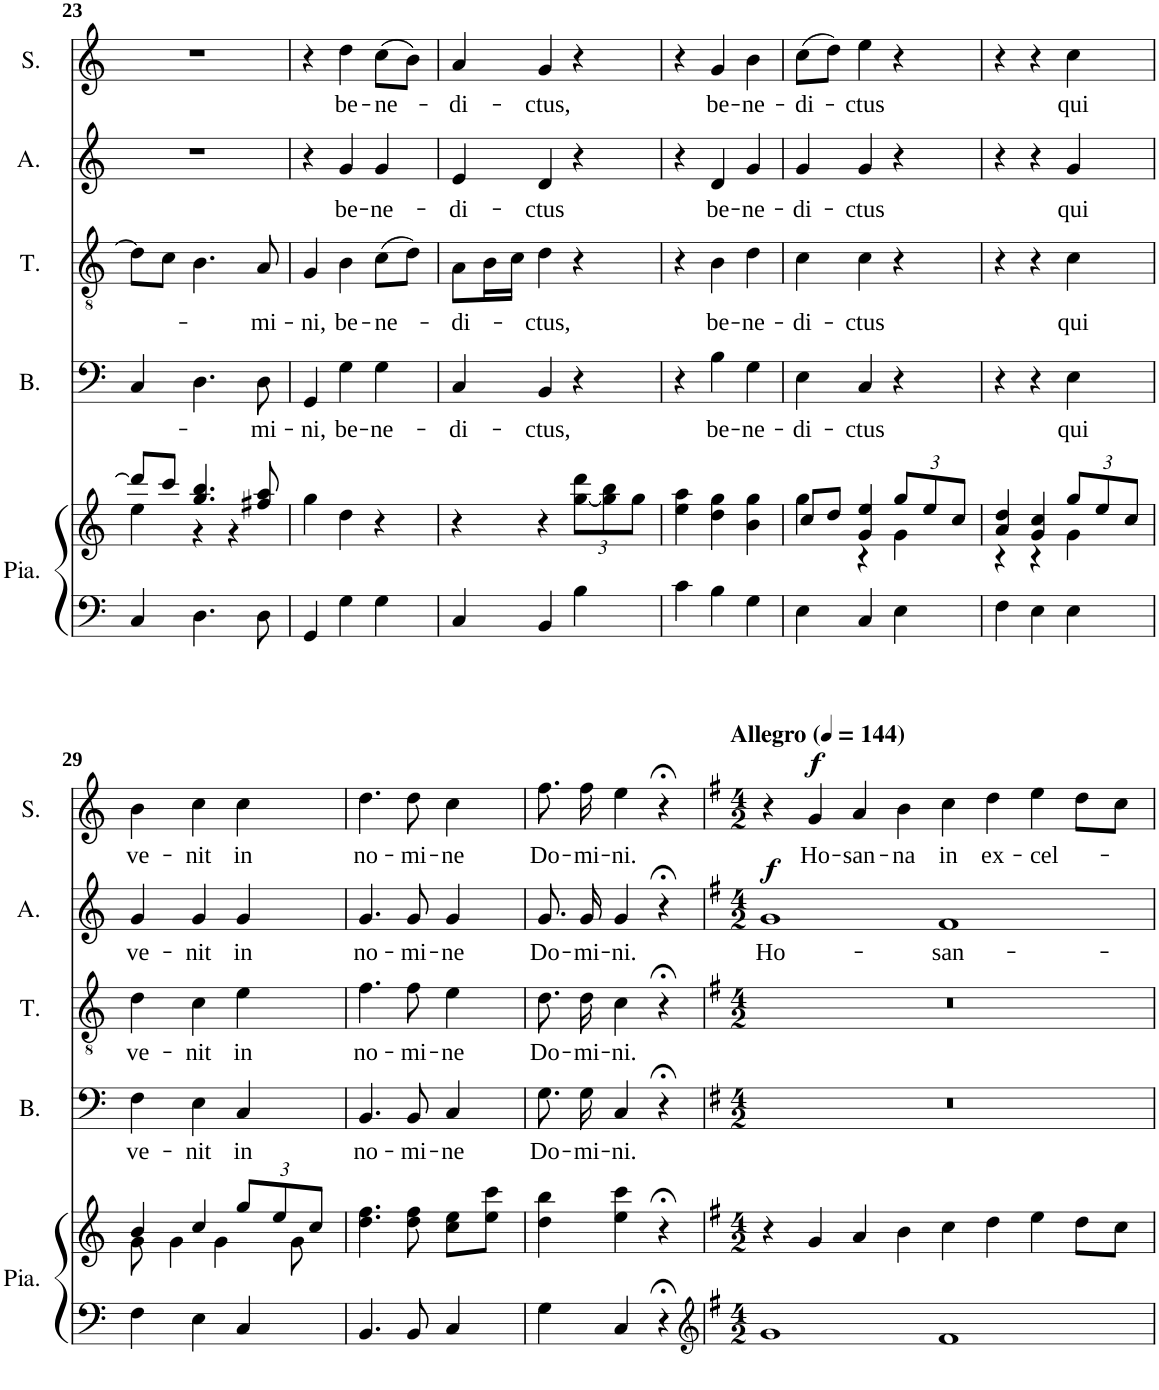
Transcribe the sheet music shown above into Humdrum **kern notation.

**kern	**kern	**kern	**text	**kern	**text	**kern	**text	**dynam	**kern	**text	**dynam
*part5	*part5	*part4	*part4	*part3	*part3	*part2	*part2	*part2	*part1	*part1	*part1
*staff6	*staff5	*staff4	*staff4	*staff3	*staff3	*staff2	*staff2	*staff2	*staff1	*staff1	*staff1
*I"Piano	*	*I"Basse	*	*I"Ténor	*	*I"Alto	*	*	*I"Soprano	*	*
*I'Pia.	*	*I'B.	*	*I'T.	*	*I'A.	*	*	*I'S.	*	*
!!LO:PB:g=z
*clefF4	*clefG2	*clefF4	*	*clefGv2	*	*clefG2	*	*	*clefG2	*	*
*k[]	*k[]	*k[]	*	*k[]	*	*k[]	*	*	*k[]	*	*
*M3/4	*M3/4	*M3/4	*	*M3/4	*	*M3/4	*	*	*M3/4	*	*
=23	=23	=23	=23	=23	=23	=23	=23	=23	=23	=23	=23
*	*^	*	*	*	*	*	*	*	*	*	*
4C/	8ddd/L]	4ee\	4C/	.	8d\L]	.	2.r	.	.	2.r	.	.
.	8ccc/J	.	.	.	8c\J	.	.	.	.	.	.	.
4.D\	4.gg/ 4.bb/	4r	4.D\	.	4.B\	.	.	.	.	.	.	.
.	.	4r	.	.	.	.	.	.	.	.	.	.
!	!	!	!	!LO:LY:b	!	!LO:LY:b	!	!	!	!	!	!
8D\	8ff#X/ 8aa/	.	8D\	-mi-	8A/	-mi-	.	.	.	.	.	.
*	*v	*v	*	*	*	*	*	*	*	*	*	*
=24	=24	=24	=24	=24	=24	=24	=24	=24	=24	=24	=24
!	!	!	!LO:LY:b	!	!LO:LY:b	!	!	!	!	!	!
4GG/	4gg\	4GG/	-ni,	4G/	-ni,	4r	.	.	4r	.	.
!	!	!	!LO:LY:b	!	!LO:LY:b	!	!LO:LY:b	!	!	!LO:LY:b	!
4G\	4dd\	4G\	be-	4B\	be-	4g/	be-	.	4dd\	be-	.
!	!	!	!LO:LY:b	!	!LO:LY:b	!	!LO:LY:b	!	!	!LO:LY:b	!
4G\	4r	4G\	-ne-	(8c\L	-ne-	4g/	-ne-	.	(8cc\L	-ne-	.
.	.	.	.	8d\J)	.	.	.	.	8b\J)	.	.
=25	=25	=25	=25	=25	=25	=25	=25	=25	=25	=25	=25
!	!	!	!LO:LY:b	!	!LO:LY:b	!	!LO:LY:b	!	!	!LO:LY:b	!
4C/	4r	4C/	-di-	8A\L	-di-	4e/	-di-	.	4a/	-di-	.
.	.	.	.	16B\L	.	.	.	.	.	.	.
.	.	.	.	16c\JJ	.	.	.	.	.	.	.
!	!	!	!LO:LY:b	!	!LO:LY:b	!	!LO:LY:b	!	!	!LO:LY:b	!
4BB/	4r	4BB/	-ctus,	4d\	-ctus,	4d/	-ctus	.	4g/	-ctus,	.
*	*Xbrackettup	*	*	*	*	*	*	*	*	*	*
4B\	[12gg\ 12ddd\L	4r	.	4r	.	4r	.	.	4r	.	.
.	12gg\] 12bb\	.	.	.	.	.	.	.	.	.	.
.	12gg\J	.	.	.	.	.	.	.	.	.	.
=26	=26	=26	=26	=26	=26	=26	=26	=26	=26	=26	=26
4c\	4ee\ 4aa\	4r	.	4r	.	4r	.	.	4r	.	.
!	!	!	!LO:LY:b	!	!LO:LY:b	!	!LO:LY:b	!	!	!LO:LY:b	!
4B\	4dd\ 4gg\	4B\	be-	4B\	be-	4d/	be-	.	4g/	be-	.
!	!	!	!LO:LY:b	!	!LO:LY:b	!	!LO:LY:b	!	!	!LO:LY:b	!
4G\	4b\ 4gg\	4G\	-ne-	4d\	-ne-	4g/	-ne-	.	4b\	-ne-	.
=27	=27	=27	=27	=27	=27	=27	=27	=27	=27	=27	=27
*	*^	*	*	*	*	*	*	*	*	*	*
!	!	!	!	!LO:LY:b	!	!LO:LY:b	!	!LO:LY:b	!	!	!LO:LY:b	!
4E\	8cc/L	4gg\	4E\	-di-	4c\	-di-	4g/	-di-	.	(8cc\L	-di-	.
.	8dd/J	.	.	.	.	.	.	.	.	8dd\J)	.	.
!	!	!	!	!LO:LY:b	!	!LO:LY:b	!	!LO:LY:b	!	!	!LO:LY:b	!
4C/	4g/ 4ee/	4r	4C/	-ctus	4c\	-ctus	4g/	-ctus	.	4ee\	-ctus	.
4E\	12gg/L	4g\	4r	.	4r	.	4r	.	.	4r	.	.
.	12ee/	.	.	.	.	.	.	.	.	.	.	.
.	12cc/J	.	.	.	.	.	.	.	.	.	.	.
=28	=28	=28	=28	=28	=28	=28	=28	=28	=28	=28	=28	=28
4F\	4a/ 4dd/	4r	4r	.	4r	.	4r	.	.	4r	.	.
4E\	4g/ 4cc/	4r	4r	.	4r	.	4r	.	.	4r	.	.
!	!	!	!	!LO:LY:b	!	!LO:LY:b	!	!LO:LY:b	!	!	!LO:LY:b	!
4E\	12gg/L	4g\	4E\	qui	4c\	qui	4g/	qui	.	4cc\	qui	.
.	12ee/	.	.	.	.	.	.	.	.	.	.	.
.	12cc/J	.	.	.	.	.	.	.	.	.	.	.
!!LO:LB:g=z
=29	=29	=29	=29	=29	=29	=29	=29	=29	=29	=29	=29	=29
!	!	!	!	!LO:LY:b	!	!LO:LY:b	!	!LO:LY:b	!	!	!LO:LY:b	!
4F\	4b/	8g\	4F\	ve-	4d\	ve-	4g/	ve-	.	4b\	ve-	.
.	.	4g\	.	.	.	.	.	.	.	.	.	.
!	!	!	!	!LO:LY:b	!	!LO:LY:b	!	!LO:LY:b	!	!	!LO:LY:b	!
4E\	4cc/	.	4E\	-nit	4c\	-nit	4g/	-nit	.	4cc\	-nit	.
.	.	4g\	.	.	.	.	.	.	.	.	.	.
!	!	!	!	!LO:LY:b	!	!LO:LY:b	!	!LO:LY:b	!	!	!LO:LY:b	!
4C/	12gg/L	.	4C/	in	4e\	in	4g/	in	.	4cc\	in	.
.	12ee/	.	.	.	.	.	.	.	.	.	.	.
.	.	8g\	.	.	.	.	.	.	.	.	.	.
.	12cc/J	.	.	.	.	.	.	.	.	.	.	.
*	*v	*v	*	*	*	*	*	*	*	*	*	*
=30	=30	=30	=30	=30	=30	=30	=30	=30	=30	=30	=30
!	!	!	!LO:LY:b	!	!LO:LY:b	!	!LO:LY:b	!	!	!LO:LY:b	!
4.BB/	4.dd\ 4.ff\	4.BB/	no-	4.f\	no-	4.g/	no-	.	4.dd\	no-	.
!	!	!	!LO:LY:b	!	!LO:LY:b	!	!LO:LY:b	!	!	!LO:LY:b	!
8BB/	8dd\ 8ff\	8BB/	-mi-	8f\	-mi-	8g/	-mi-	.	8dd\	-mi-	.
!	!	!	!LO:LY:b	!	!LO:LY:b	!	!LO:LY:b	!	!	!LO:LY:b	!
4C/	8cc\ 8ee\L	4C/	-ne	4e\	-ne	4g/	-ne	.	4cc\	-ne	.
.	8ee\ 8ccc\J	.	.	.	.	.	.	.	.	.	.
=31	=31	=31	=31	=31	=31	=31	=31	=31	=31	=31	=31
!	!	!	!LO:LY:b	!	!LO:LY:b	!	!LO:LY:b	!	!	!LO:LY:b	!
4G\	4dd\ 4bb\	8.G\L	Do-	8.d\	Do-	8.g/L	Do-	.	8.ff\	Do-	.
!	!	!	!LO:LY:b	!	!LO:LY:b	!	!LO:LY:b	!	!	!LO:LY:b	!
.	.	16G\Jk	-mi-	16d\	-mi-	16g/Jk	-mi-	.	16ff\	-mi-	.
!	!	!	!LO:LY:b	!	!LO:LY:b	!	!LO:LY:b	!	!	!LO:LY:b	!
4C/	4ee\ 4ccc\	4C/	-ni.	4c\	-ni.	4g/	-ni.	.	4ee\	-ni.	.
4r;<	4r;<	4r;<	.	4r;<	.	4r;<	.	.	4r;<	.	.
=32	=32	=32	=32	=32	=32	=32	=32	=32	=32	=32	=32
*clefG2	*	*	*	*	*	*	*	*	*	*	*
*k[f#]	*k[f#]	*k[f#]	*	*k[f#]	*	*k[f#]	*	*	*k[f#]	*	*
*M4/2	*M4/2	*M4/2	*	*M4/2	*	*M4/2	*	*	*M4/2	*	*
*	*	*	*	*	*	*	*	*	*MM144	*	*
!	!	!	!	!	!	!	!	!	!LO:TX:a:B:t=Allegro	!	!
!	!	!	!	!	!	!	!LO:LY:b	!LO:DY:a	!	!	!
1g	4r	0r	.	0r	.	1g	Ho-	f	4r	.	.
!	!	!	!	!	!	!	!	!	!	!LO:LY:b	!LO:DY:a
.	4g/	.	.	.	.	.	.	.	4g/	Ho-	f
!	!	!	!	!	!	!	!	!	!	!LO:LY:b	!
.	4a/	.	.	.	.	.	.	.	4a/	-san-	.
!	!	!	!	!	!	!	!	!	!	!LO:LY:b	!
.	4b\	.	.	.	.	.	.	.	4b\	-na	.
!	!	!	!	!	!	!	!LO:LY:b	!	!	!LO:LY:b	!
1f#	4cc\	.	.	.	.	1f#	-san-	.	4cc\	in	.
!	!	!	!	!	!	!	!	!	!	!LO:LY:b	!
.	4dd\	.	.	.	.	.	.	.	4dd\	ex-	.
!	!	!	!	!	!	!	!	!	!	!LO:LY:b	!
.	4ee\	.	.	.	.	.	.	.	4ee\	-cel-	.
.	8dd\L	.	.	.	.	.	.	.	8dd\L	.	.
.	8cc\J	.	.	.	.	.	.	.	8cc\J	.	.
=	=	=	=	=	=	=	=	=	=	=	=
*-	*-	*-	*-	*-	*-	*-	*-	*-	*-	*-	*-
